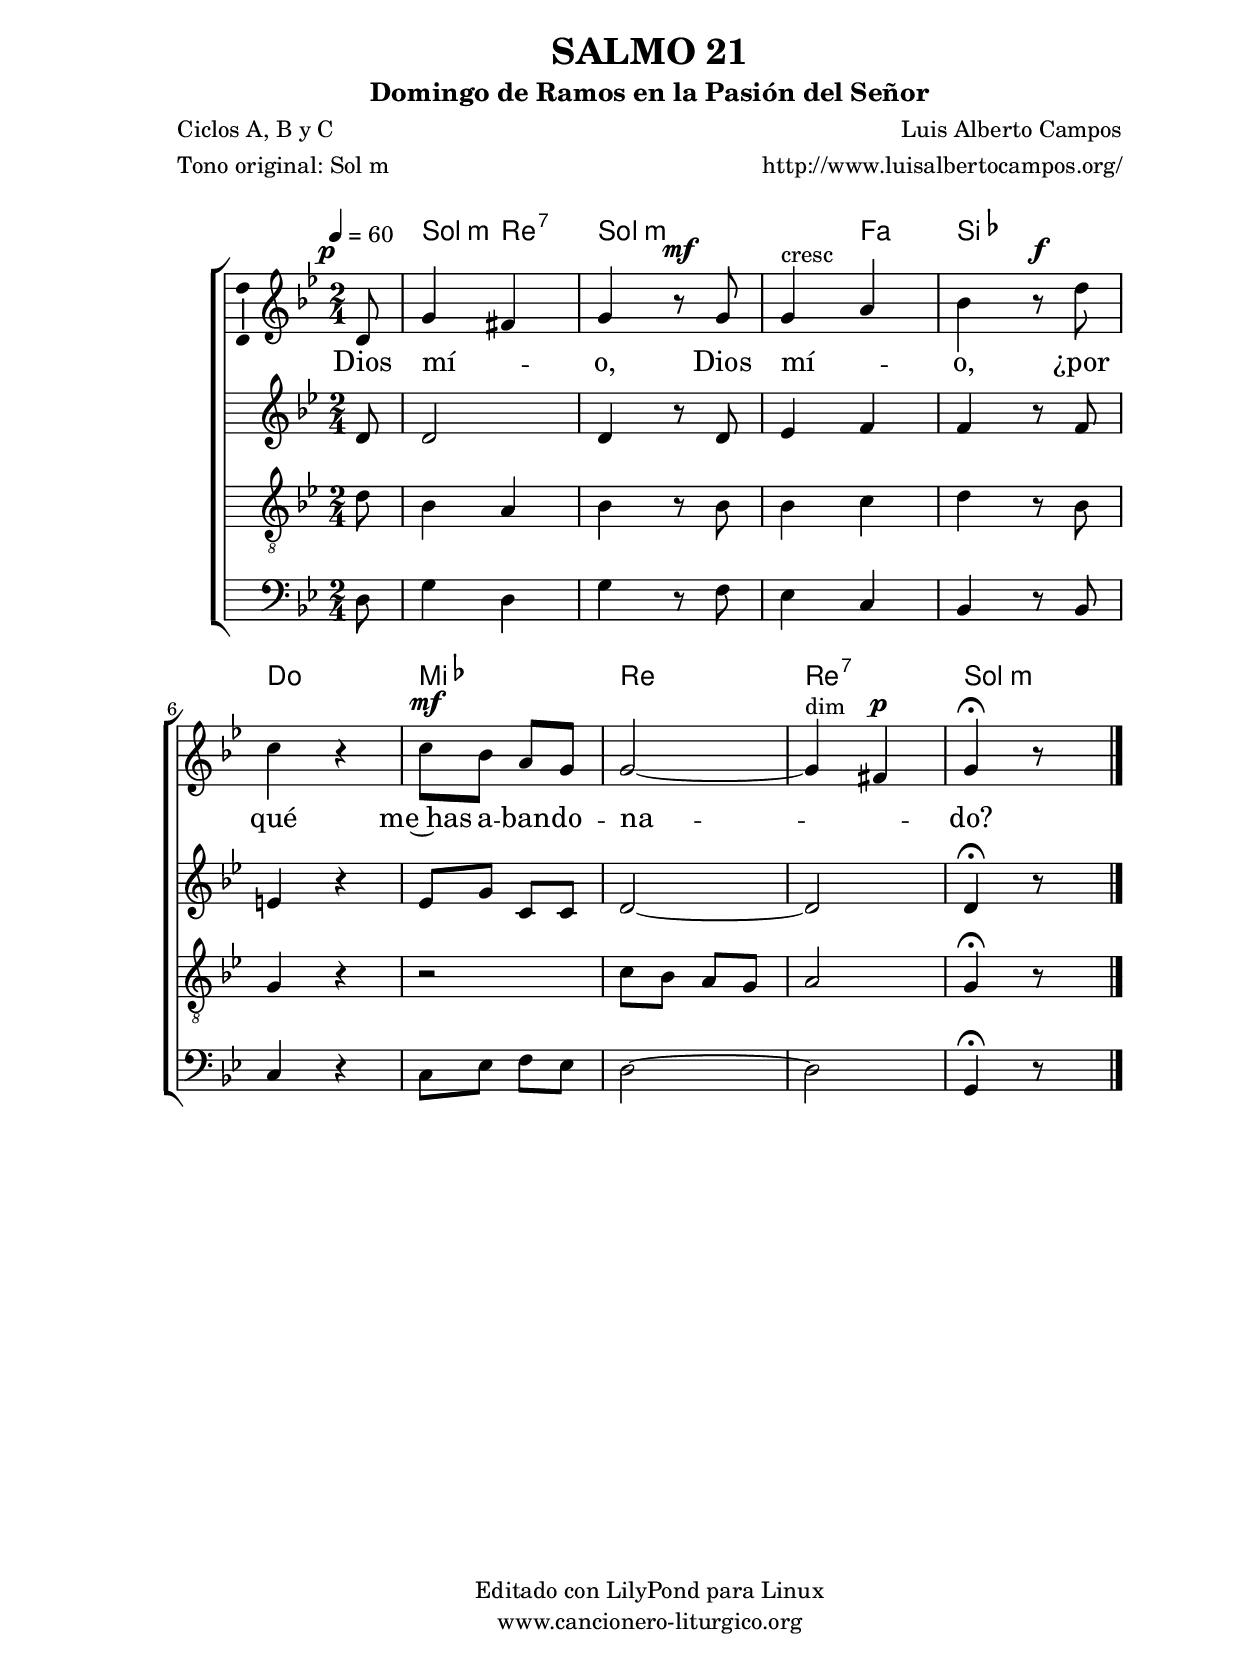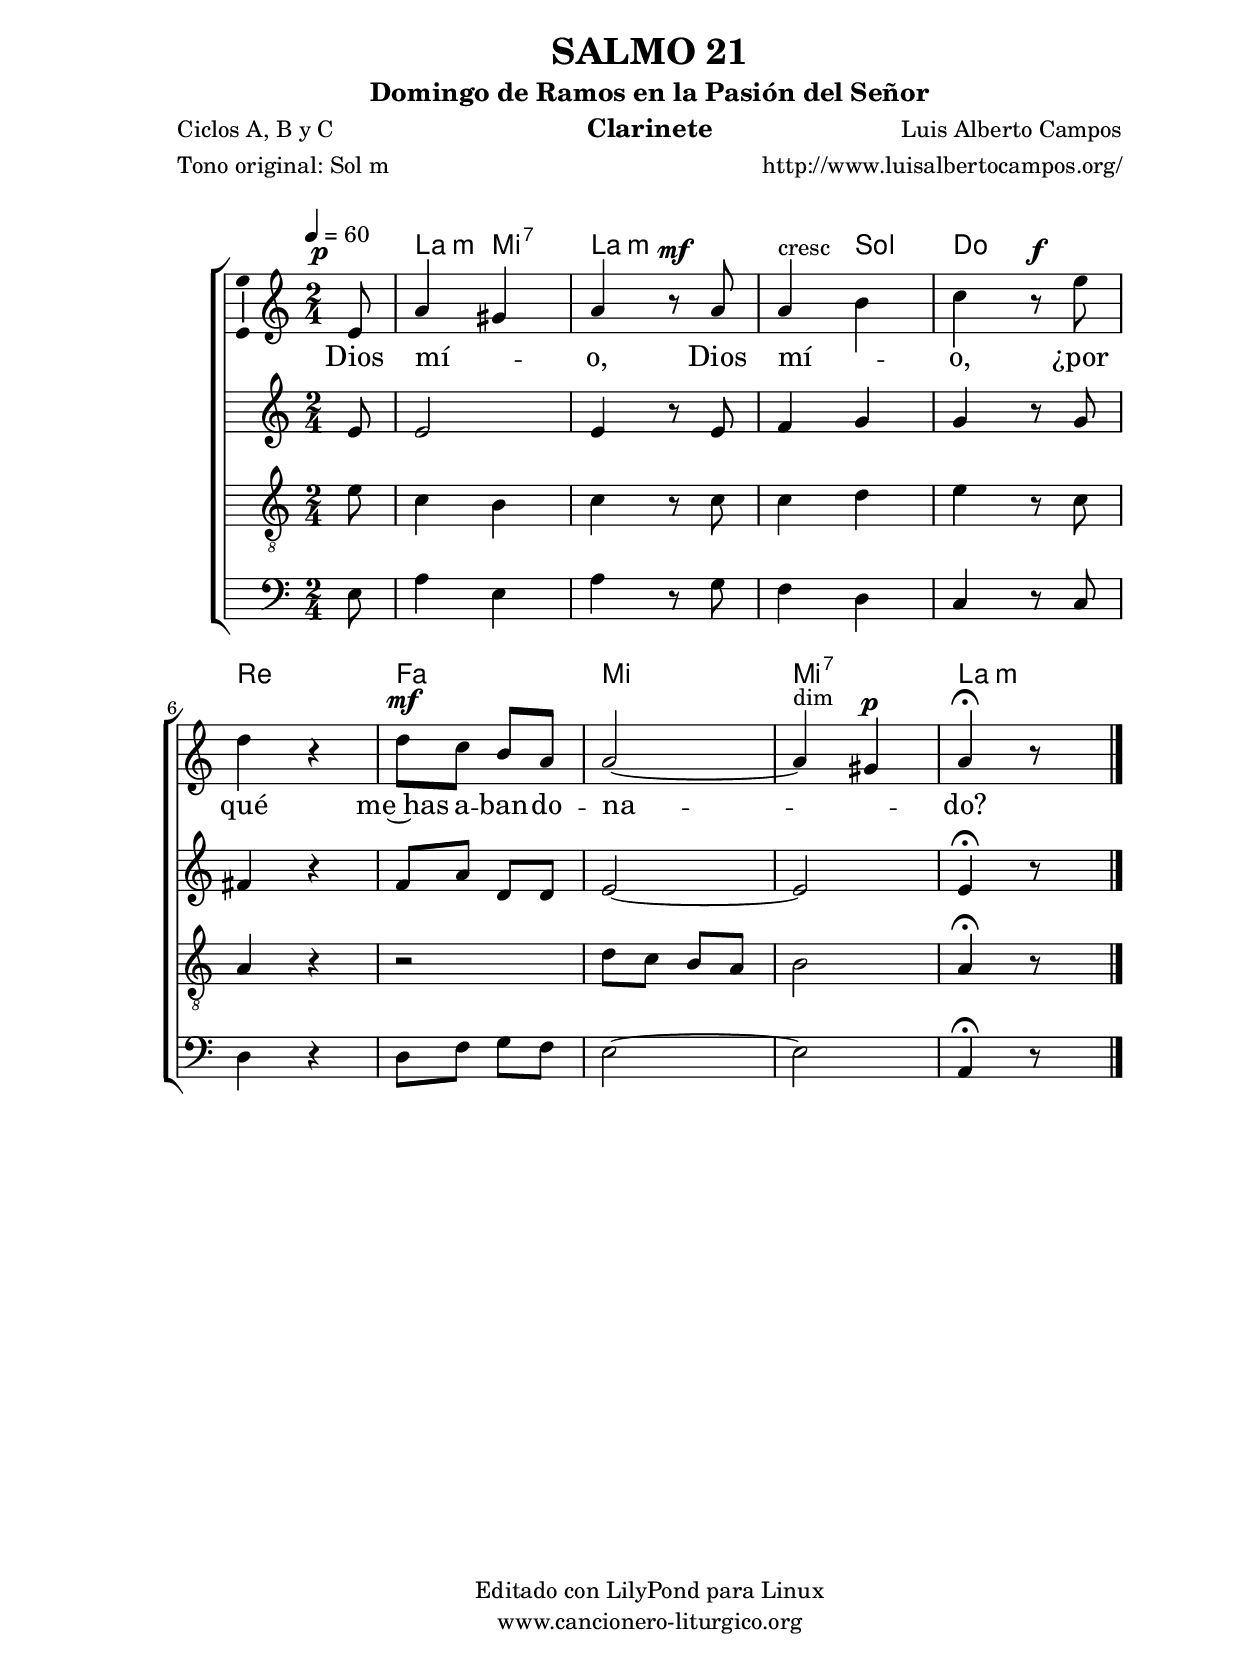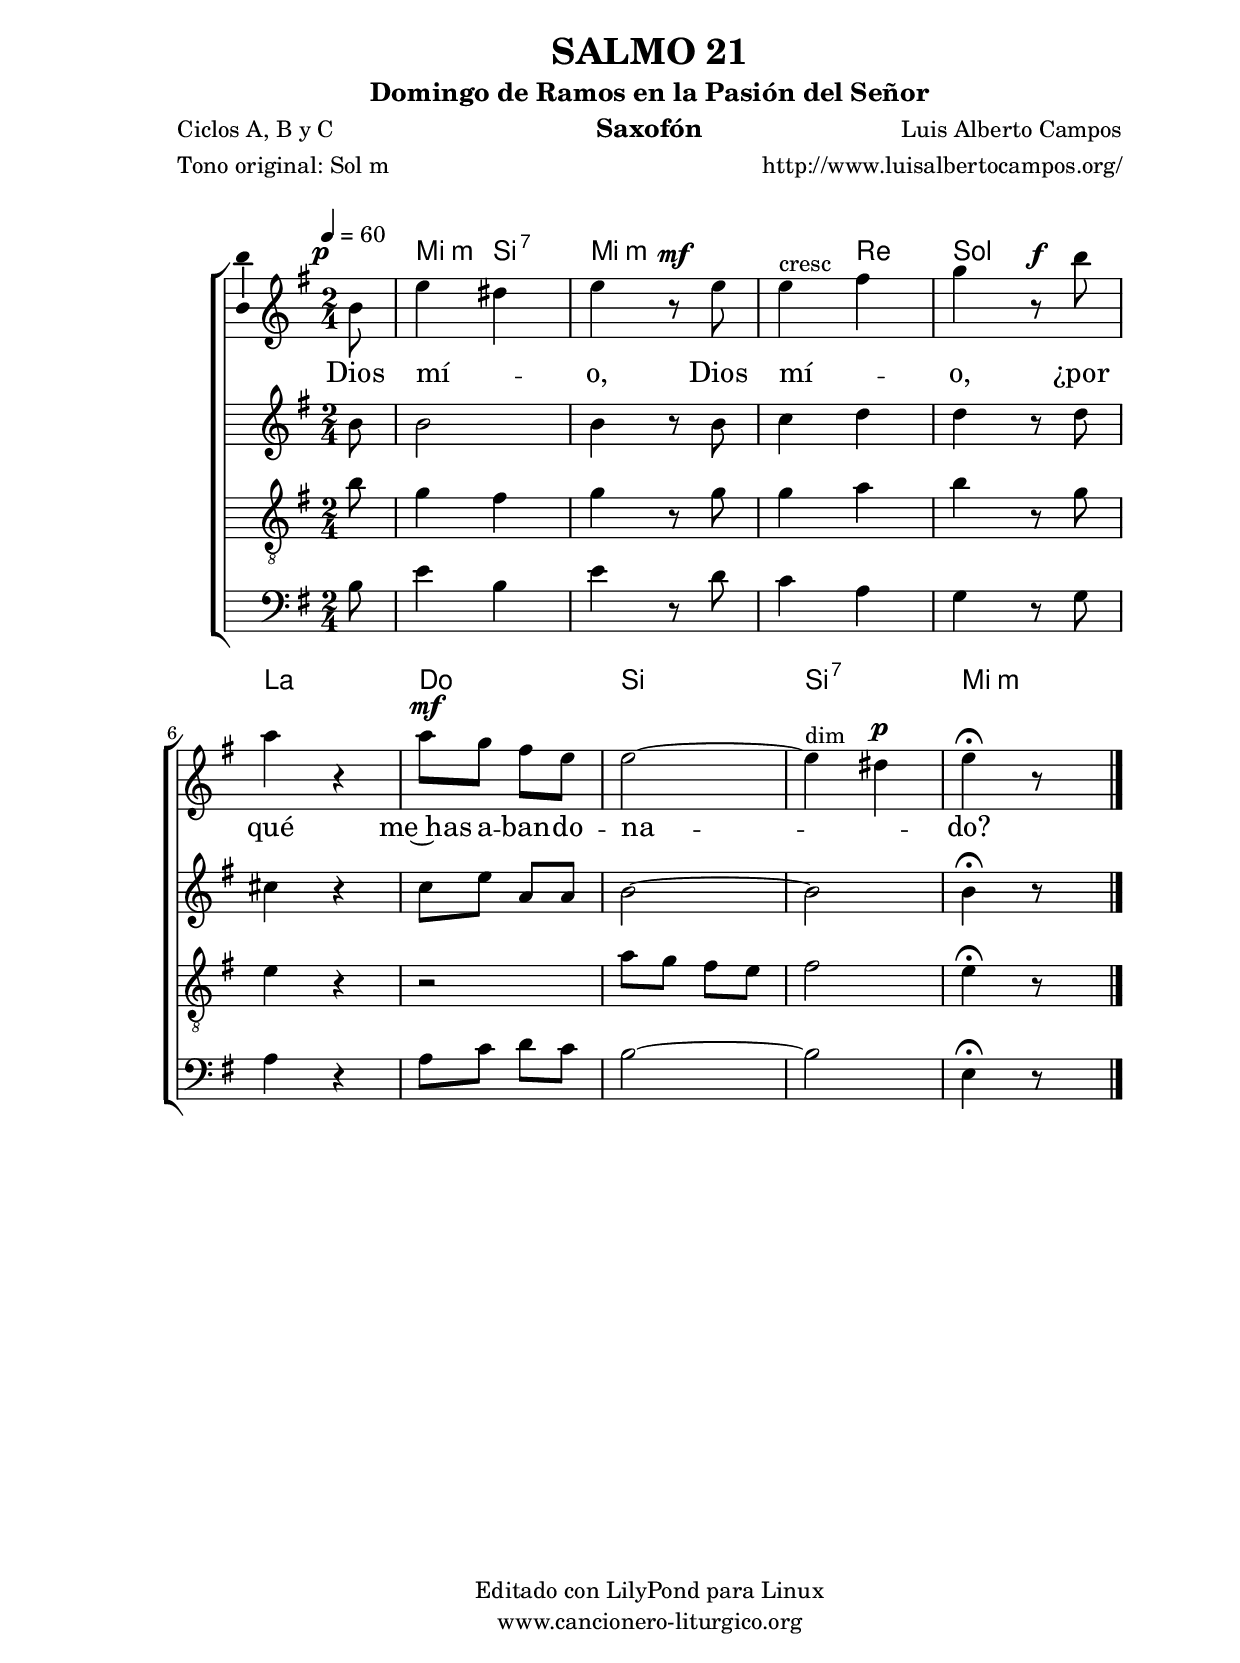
%
%para convertir .midi en .wav:
%timidity filename.midi -Ow -o finename.wav
%
%
%Para convertir de .wav a .mp3:
%lame -h -m j filename.wav
%
%
%para escuchar el midi:
%timidity nombrefichero.midi
%


%versión de lilypond para la que se ha escrito esta partitura:
\version "2.16.0"

	%Tamaño papel
	#(set-default-paper-size "a4")
	%Tamaño partitura
	#(set-global-staff-size 20)
	%No responde al pulsar sobre una nota
	#(ly:set-option 'point-and-click #f)

%parámetros del encabezamiento:
\header {
	title = "SALMO 21"
	subtitle = "Domingo de Ramos en la Pasión del Señor"
	composer = "Luis Alberto Campos"
	poet = "Ciclos A, B y C"
	meter = "Tono original: Sol m"
	arranger = "http://www.luisalbertocampos.org/"
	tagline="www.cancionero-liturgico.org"
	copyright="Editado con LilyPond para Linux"
	tiempo = "Semana Santa"
	usos = "Salmo"
	letra = "Dios mío, Dios mío, ¿por qué me has abandonado?"
	}

%parámetros asociados al papel:
\paper  {
	oddHeaderMarkup = \markup {\fill-line { \on-the-fly #not-first-page \fromproperty #'header:title \on-the-fly #not-first-page \fromproperty #'header:composer }}
	evenHeaderMarkup = \markup {\fill-line { \fromproperty #'header:composer \fromproperty #'header:title }}
	#(set-paper-size "a4")
	print-page-number = ##f
	first-page-number = 1
	print-first-page-number = ##f
%	head-separation = 3.0 \cm
	top-margin = 2.0 \cm
	bottom-margin = 0.5\cm
%%%	bottom-margin = -1.0\cm
	left-margin = 3.0 \cm
	line-width = 16.0 \cm 
	indent = 8\mm
	interscoreline = 2.\mm
	between-system-space = 15\mm
%	para que las partituras no llenen la hoja:
	ragged-bottom = ##t
%	idem para la última hoja:
	ragged-last-bottom = ##f
%	para que las partituras llenen el ancho del papel:
	ragged-last = ##f
	after-title-space = 2.5 \cm
%page-count=1
%system-count=8

	%Flexible Vertical Spacing
%	markup-markup-spacing =
%	#'((basic-distance . 15) (minimum-distance . 15) (padding . 3))
	markup-system-spacing =
	#'((basic-distance . 15) (minimum-distance . 15) (padding . 3))
	system-system-spacing =
	#'((basic-distance . 15) (minimum-distance . 15) (padding . 3))
	score-system-spacing =
	#'((basic-distance . 15) (minimum-distance . 15) (padding . 5))
%	top-system-spacing = % header
%	#'((basic-distance . 8) (minimum-distance . 0) (padding . 3))
%	top-markup-spacing =
%	#'((basic-distance . 20) (minimum-distance . 20) (padding . 3))
	last-bottom-spacing = % footer
	#'((basic-distance . 5) (minimum-distance . 5) (padding . 3))
%	score-markup-spacing =
%	#'((basic-distance . 16) (minimum-distance . 13) (padding . 3))

	}


%parámetros que afectan a toda la partitura:
global =  {
	%clave de sol (G):
	\clef G
	%armadura:
%	\transpose a c'
	\key g \minor
	\tempo 4=60
	\set Score.tempoHideNote = ##f
	}


acordes = {
	\italianChords
	\chordmode {
%	\transpose a c'
{
s2
g4:m d:7 g:m s
g:m f bes s c s ees s d s d:7 s g:m s
	}
	}
}


melodia = 
%	\transpose a c'
{
	\relative c'{
	\time 2/4

s4 s8^\p d8
g4 fis
g4 r8^\mf g8
g4^"cresc" a
bes4 r8^\f d8
c4 r4
c8^\mf bes a g
g2~
g4^"dim" fis^\p
g4 \fermata r8 s8

	\bar "|."
	}
	}

melodiados = 
%	\transpose a c'
{
	\relative c'{
	\time 2/4

%\clef "G_8"
s4 s8 d8
d2
d4 r8 d8
ees4 f
f4 r8 f8
e4 r4
ees8 g c, c
d2~
d2
d4 \fermata r8 s8

	\bar "|."
	}
	}

melodiatres = 
%	\transpose a c'
{
	\relative c'{
	\time 2/4
%\clef F
\clef "G_8"

s4 s8 d8
bes4 a
bes4 r8 bes8
bes4 c
d4 r8 bes8
g4 r4
r2
c8 bes a g
a2
g4 \fermata r8 s8

	\bar "|."
	}
	}

melodiacuatro = 
%	\transpose a c'
{
	\relative c{
	\time 2/4
\clef F
%\clef "G_16"

s4 s8 d8
g4 d
g4 r8 f8
ees4 c
bes4 r8 bes8
c4 r4
c8 ees f ees
d2~
d2
g,4 \fermata r8 s8

	\bar "|."
	}
	}

texto = \lyricmode {
Dios mí -- _ o, Dios mí -- _ o, ¿por qué me~has a -- ban -- do -- na -- _ do?
	}


acordesStaff = \context ChordNames = acordesStaff <<
	\set chordChanges = ##t
	\acordes
	>>


vozStaff = \context Voice = vozStaff
\with {\consists "Ambitus_engraver"}
<<
%	\set Staff.instrumentName = ""
%	\set Staff.shortInstrumentName = ""
%	\set Staff.midiInstrument = #"clarinet"
%	\set Staff.midiInstrument = #"cello"
%	\set Staff.midiInstrument = #"flute"
	\set Staff.midiInstrument = #"electric guitar (jazz)"
%	\set Staff.midiInstrument = #"english horn"
%	\set Staff.midiInstrument = #"violin"
%	\set Staff.midiInstrument = #"glockenspiel"
	\set Staff.midiMinimumVolume = #0.7
	\set Staff.midiMaximumVolume = #0.9
	\global
	\melodia
	>>

vozdosStaff = \context Voice = vozdosStaff
<<
%	\set Staff.instrumentName = "Clarinete 1"
%	\set Staff.shortInstrumentName = "C"
	\override Staff.StaffSymbol #'staff-space = #(magstep -0.35)
	\set Staff.midiInstrument = #"english horn"
	\set Staff.midiMinimumVolume = #0.4
	\set Staff.midiMaximumVolume = #0.5
	\global
	\melodiados
	>>

voztresStaff = \context Voice = voztresStaff
<<
%	\set Staff.instrumentName = "Saxofón"
%	\set Staff.shortInstrumentName = "S"
	\override Staff.StaffSymbol #'staff-space = #(magstep -0.35)
	\set Staff.midiInstrument = #"violin"
	\set Staff.midiMinimumVolume = #0.4
	\set Staff.midiMaximumVolume = #0.5
%Cambio tono para saxofón (DESDE tono de clarinete)
%El segundo comando escribe la partitura en el tono del saxofón
%El primer comando hace que el fichero midi, a pesar de lo anterior, suene en el mismo tono que el resto de la partitura
%%%%%%\transposition f'
%%%%%%\transpose d a,
{
	\global
	\melodiatres
}
	>>

vozcuatroStaff = \context Voice = vozcuatroStaff
<<
%	\set Staff.instrumentName = "Saxofón"
%	\set Staff.shortInstrumentName = "S"
	\override Staff.StaffSymbol #'staff-space = #(magstep -0.35)
	\set Staff.midiInstrument = #"violin"
	\set Staff.midiMinimumVolume = #0.4
	\set Staff.midiMaximumVolume = #0.5
%Cambio tono para saxofón (DESDE tono de clarinete)
%El segundo comando escribe la partitura en el tono del saxofón
%El primer comando hace que el fichero midi, a pesar de lo anterior, suene en el mismo tono que el resto de la partitura
%%%%%%\transposition f'
%%%%%%\transpose d a,
{
	\global
	\melodiacuatro
}
	>>


textoStaff = \context Lyrics = textoStaff <<
	\lyricsto vozStaff \texto
	>>

\book {
	\score {
		\context ChoirStaff {
%			\override StaffGroup.SystemStartBracket #'collapse-height = #1
%			\override Score.SystemStartBar #'collapse-height = #1
			<<
			\acordesStaff
			\vozStaff
			\textoStaff
			\vozdosStaff
			\voztresStaff
			\vozcuatroStaff
			>>
			}
		\layout {
	    		\context {
				\Lyrics
				\override LyricText #'font-size = #2
				}
	   		 \context {
				\Score
				%fontSize = #3
				\override StaffSymbol #'staff-space = #(magstep +3)
				%\override Beam #'thickness = #0.55
				%\override SpacingSpanner #'spacing-increment = #1.0
				%\override Slur #'height-limit = #1.5
				}
			}
		}
	\score {
		\unfoldRepeats
		\context ChoirStaff {
			<<
			\acordesStaff
			\vozStaff
			\vozdosStaff
			\voztresStaff
			\vozcuatroStaff
			>>
			}
		\midi {
	  		\context {
	  			\Score
				tempoWholesPerMinute = #(ly:make-moment 70 4)
				}
			}
		}
	}

%Partitura para clarinete
#(define output-suffix "C")
\book {
	\header{
		instrument = "Clarinete"
		}
	\score {
		\context ChoirStaff {
%			\override StaffGroup.SystemStartBracket #'collapse-height = #1
%			\override Score.SystemStartBar #'collapse-height = #1
\transpose c d
			<<
			\acordesStaff
			\vozStaff
			\textoStaff
			\vozdosStaff
			\voztresStaff
			\vozcuatroStaff
			>>
			}
		\layout {
	    		\context {
				\Lyrics
				\override LyricText #'font-size = #2
				}
	   		 \context {
				\Score
				%fontSize = #3
				\override StaffSymbol #'staff-space = #(magstep +3)
				%\override Beam #'thickness = #0.55
				%\override SpacingSpanner #'spacing-increment = #1.0
				%\override Slur #'height-limit = #1.5
				}
			}
		}
	}

%Partitura para saxofón
#(define output-suffix "S")
\book {
	\header{
		instrument = "Saxofón"
		}
	\score {
		\context ChoirStaff {
%			\override StaffGroup.SystemStartBracket #'collapse-height = #1
%			\override Score.SystemStartBar #'collapse-height = #1
\transpose c a
			<<
			\acordesStaff
			\vozStaff
			\textoStaff
			\vozdosStaff
			\voztresStaff
			\vozcuatroStaff
			>>
			}
		\layout {
	    		\context {
				\Lyrics
				\override LyricText #'font-size = #2
				}
	   		 \context {
				\Score
				%fontSize = #3
				\override StaffSymbol #'staff-space = #(magstep +3)
				%\override Beam #'thickness = #0.55
				%\override SpacingSpanner #'spacing-increment = #1.0
				%\override Slur #'height-limit = #1.5
				}
			}
		}
	}

